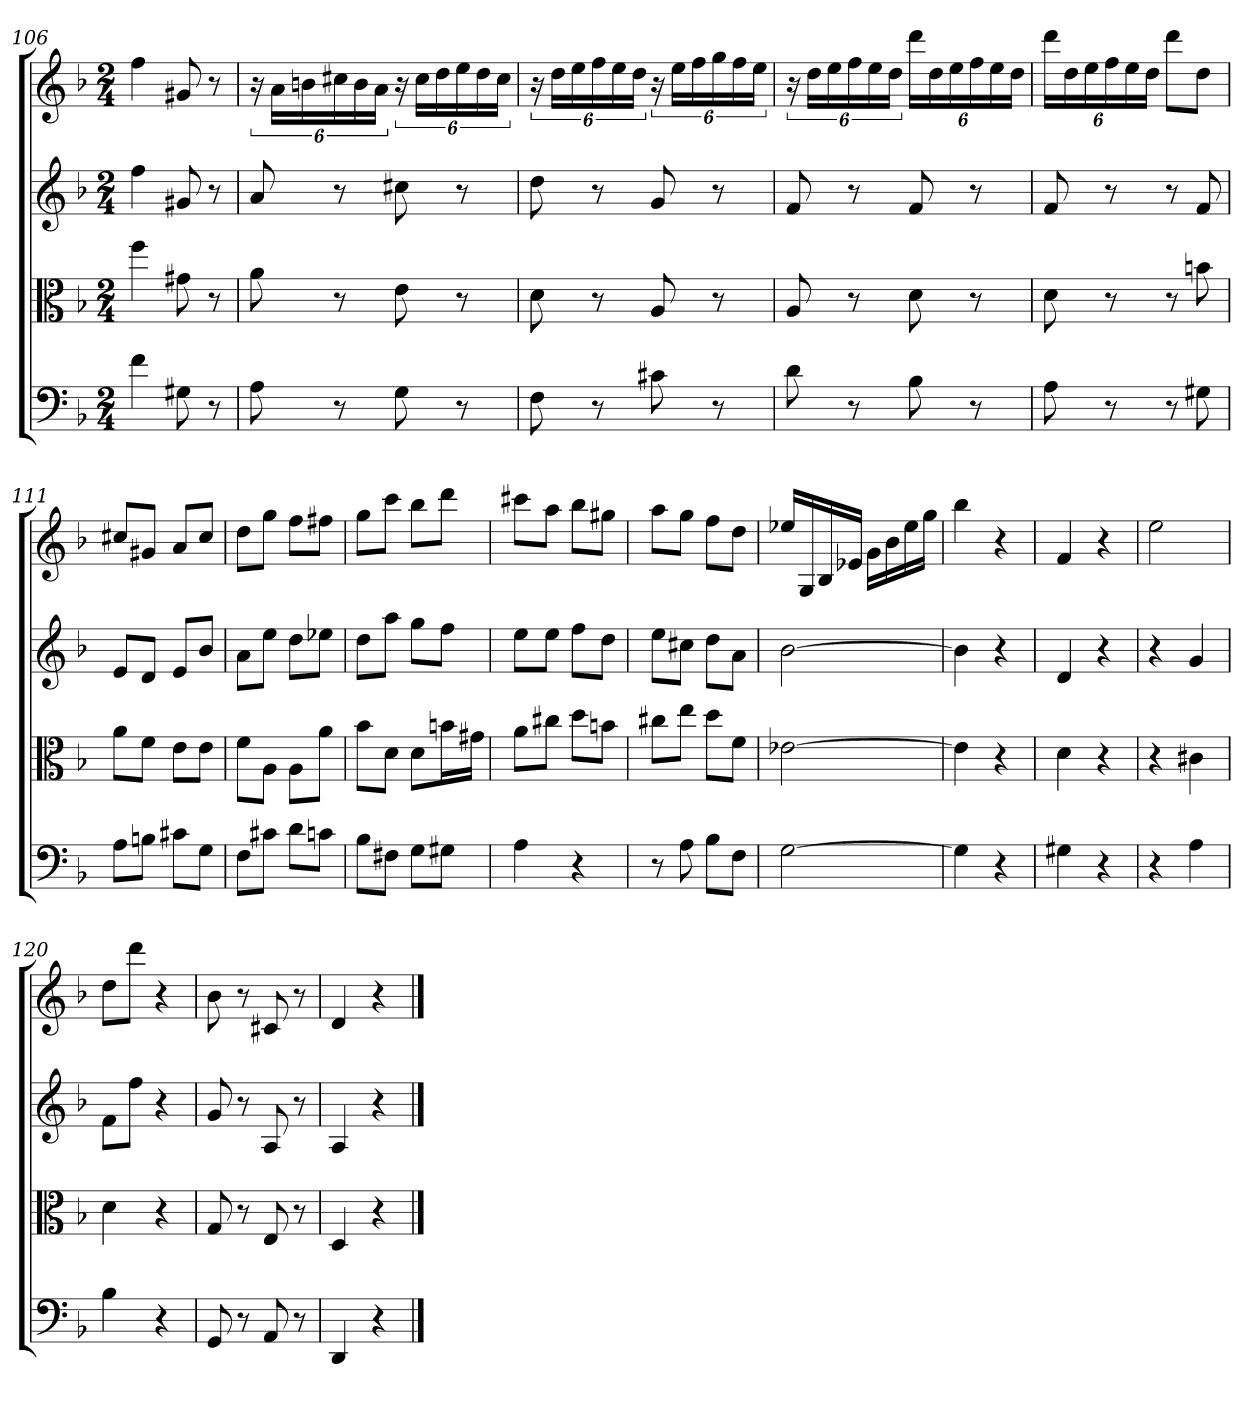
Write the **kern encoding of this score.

**kern	**kern	**kern	**kern
*part4	*part3	*part2	*part1
*staff4	*staff3	*staff2	*staff1
*clefF4	*clefC3	*clefG2	*clefG2
*k[b-]	*k[b-]	*k[b-]	*k[b-]
*d:	*d:	*d:	*d:
*M2/4	*M2/4	*M2/4	*M2/4
=106	=106	=106	=106
4f\	4ff\	4ff\	4ff\
8G#X\	8g#X\	8g#X/	8g#X/
8r	8r	8r	8r
=107	=107	=107	=107
8A\	8a\	8a/	24r
.	.	.	24a\LL
.	.	.	24bn\
8r	8r	8r	24cc#X\
.	.	.	24b\
.	.	.	24a\JJ
8G\	8e\	8cc#X\	24r
.	.	.	24cc#\LL
.	.	.	24dd\
8r	8r	8r	24ee\
.	.	.	24dd\
.	.	.	24cc#\JJ
=108	=108	=108	=108
8F\	8d\	8dd\	24r
.	.	.	24dd\LL
.	.	.	24ee\
8r	8r	8r	24ff\
.	.	.	24ee\
.	.	.	24dd\JJ
8c#X\	8A/	8g/	24r
.	.	.	24ee\LL
.	.	.	24ff\
8r	8r	8r	24gg\
.	.	.	24ff\
.	.	.	24ee\JJ
=109	=109	=109	=109
8d\	8A/	8f/	24r
.	.	.	24dd\LL
.	.	.	24ee\
8r	8r	8r	24ff\
.	.	.	24ee\
.	.	.	24dd\JJ
8B-\	8d\	8f/	24ddd\LL
.	.	.	24dd\
.	.	.	24ee\
8r	8r	8r	24ff\
.	.	.	24ee\
.	.	.	24dd\JJ
=110	=110	=110	=110
8A\	8d\	8f/	24ddd\LL
.	.	.	24dd\
.	.	.	24ee\
8r	8r	8r	24ff\
.	.	.	24ee\
.	.	.	24dd\JJ
8r	8r	8r	8ddd\L
8G#X\	8bn\	8f/	8dd\J
=111	=111	=111	=111
8A\L	8a\L	8e/L	8cc#X/L
8Bn\J	8f\J	8d/J	8g#X/J
8c#X\L	8e\L	8e/L	8a/L
8G\J	8e\J	8b-/J	8cc#/J
=112	=112	=112	=112
8F\L	8f\L	8a\L	8dd\L
8c#X\J	8A\J	8ee\J	8gg\J
8d\L	8A\L	8dd\L	8ff\L
8cn\J	8a\J	8ee-X\J	8ff#X\J
=113	=113	=113	=113
8B-\L	8b-\L	8dd\L	8gg\L
8F#X\J	8d\J	8aa\J	8ccc\J
8G\L	8d\L	8gg\L	8bb-\L
8G#X\J	16bn\L	8ff\J	8ddd\J
.	16g#X\JJ	.	.
=114	=114	=114	=114
4A\	8a\L	8ee\L	8ccc#X\L
.	8cc#X\J	8ee\J	8aa\J
4r	8dd\L	8ff\L	8bb-\L
.	8bn\J	8dd\J	8gg#X\J
=115	=115	=115	=115
8r	8cc#X\L	8ee\L	8aa\L
8A\	8ee\J	8cc#X\J	8gg\J
8B-\L	8dd\L	8dd\L	8ff\L
8F\J	8f\J	8a\J	8dd\J
=116	=116	=116	=116
[2G\	[2e-X\	[2b-\	16ee-X/LL
.	.	.	16G/
.	.	.	16B-/
.	.	.	16e-X/JJ
.	.	.	16g\LL
.	.	.	16b-\
.	.	.	16ee-\
.	.	.	16gg\JJ
=117	=117	=117	=117
4G\]	4e-\]	4b-\]	4bb-\
4r	4r	4r	4r
=118	=118	=118	=118
4G#X\	4d\	4d/	4f/
4r	4r	4r	4r
=119	=119	=119	=119
4r	4r	4r	2ee\
4A\	4c#X\	4g/	.
=120	=120	=120	=120
4B-\	4d\	8f\L	8dd\L
.	.	8ff\J	8ddd\J
4r	4r	4r	4r
=121	=121	=121	=121
8GG/	8G/	8g/	8b-\
8r	8r	8r	8r
8AA/	8E/	8A/	8c#X/
8r	8r	8r	8r
=122	=122	=122	=122
4DD/	4D/	4A/	4d/
4r	4r	4r	4r
==	==	==	==
*-	*-	*-	*-
